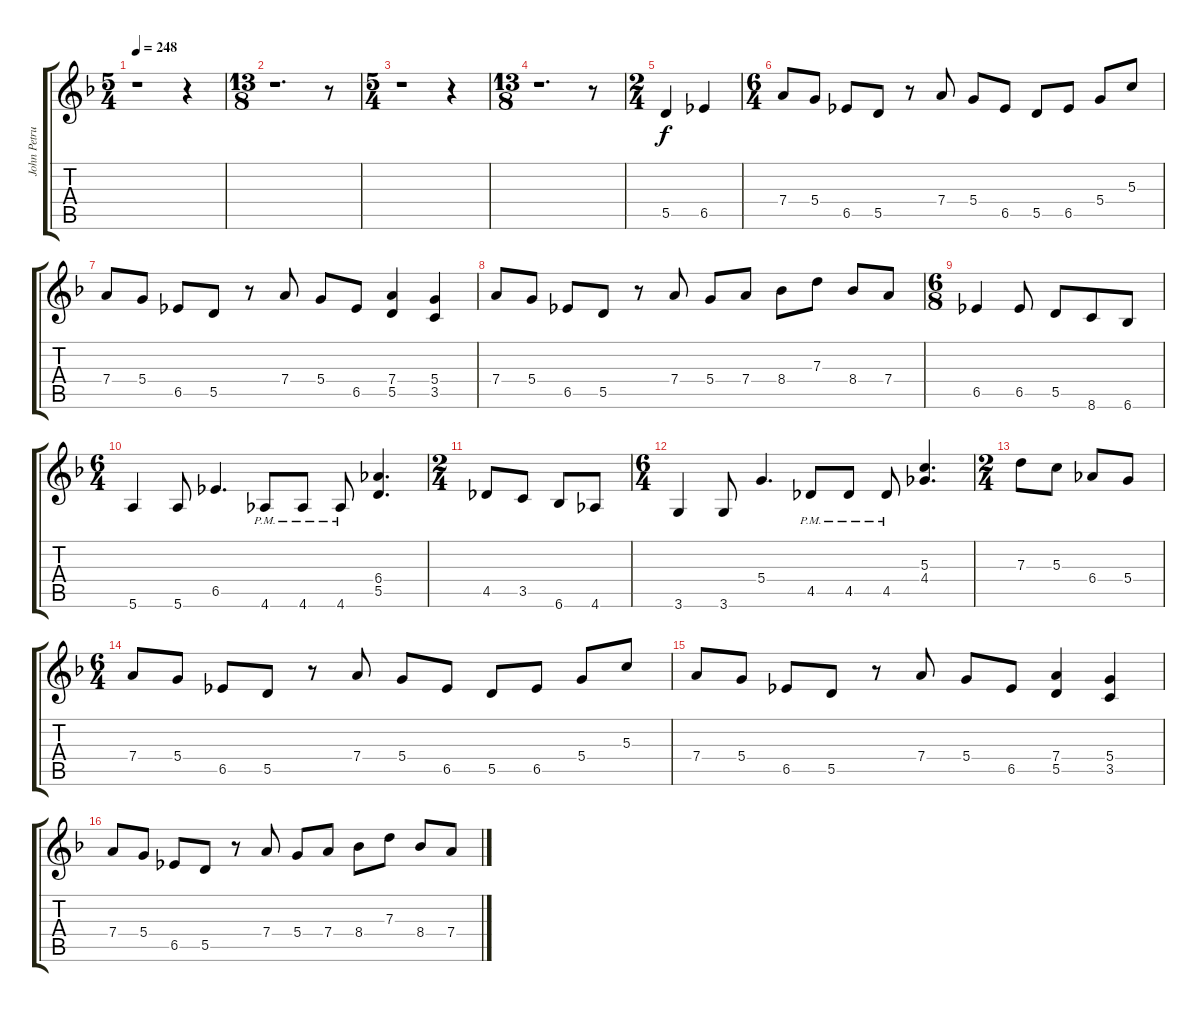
\track ("John Petrucci Gtr. 1" "John Petru") {instrument distortionguitar}
\staff {score tabs}
\tuning (E4 B3 G3 D3 A2 E2) {hide}
\ts (5 4)
\tempo 248
\clef g2
\ks dminor
r.1{dy f} r.4 |
\ts (13 8)
r.1{d} r.8 |
\ts (5 4)
r.1 r.4 |
\ts (13 8)
r.1{d} r.8 |
\ts (2 4)
5.5.4 6.5.4 |
\ts (6 4)
7.4.8 5.4.8 6.5.8 5.5.8 r.8 7.4.8 5.4.8 6.5.8 5.5.8 6.5.8 5.4.8 5.3.8 |
7.4.8 5.4.8 6.5.8 5.5.8 r.8 7.4.8 5.4.8 6.5.8 (7.4 5.5).4 (5.4 3.5).4 |
7.4.8 5.4.8 6.5.8 5.5.8 r.8 7.4.8 5.4.8 7.4.8 8.4.8 7.3.8 8.4.8 7.4.8 |
\ts (6 8)
6.5.4 6.5.8 5.5.8 8.6.8 6.6.8 |
\ts (6 4)
5.6.4 5.6.8 6.5.4{d} 4.6{pm}.8 4.6{pm}.8 4.6{pm}.8 (6.4 5.5).4{d} |
\ts (2 4)
4.5.8 3.5.8 6.6.8 4.6.8 |
\ts (6 4)
3.6.4 3.6.8 5.4.4{d} 4.5{pm}.8 4.5{pm}.8 4.5{pm}.8 (5.3 4.4).4{d} |
\ts (2 4)
7.3.8 5.3.8 6.4.8 5.4.8 |
\ts (6 4)
7.4.8 5.4.8 6.5.8 5.5.8 r.8 7.4.8 5.4.8 6.5.8 5.5.8 6.5.8 5.4.8 5.3.8 |
7.4.8 5.4.8 6.5.8 5.5.8 r.8 7.4.8 5.4.8 6.5.8 (7.4 5.5).4 (5.4 3.5).4 |
7.4.8 5.4.8 6.5.8 5.5.8 r.8 7.4.8 5.4.8 7.4.8 8.4.8 7.3.8 8.4.8 7.4.8
